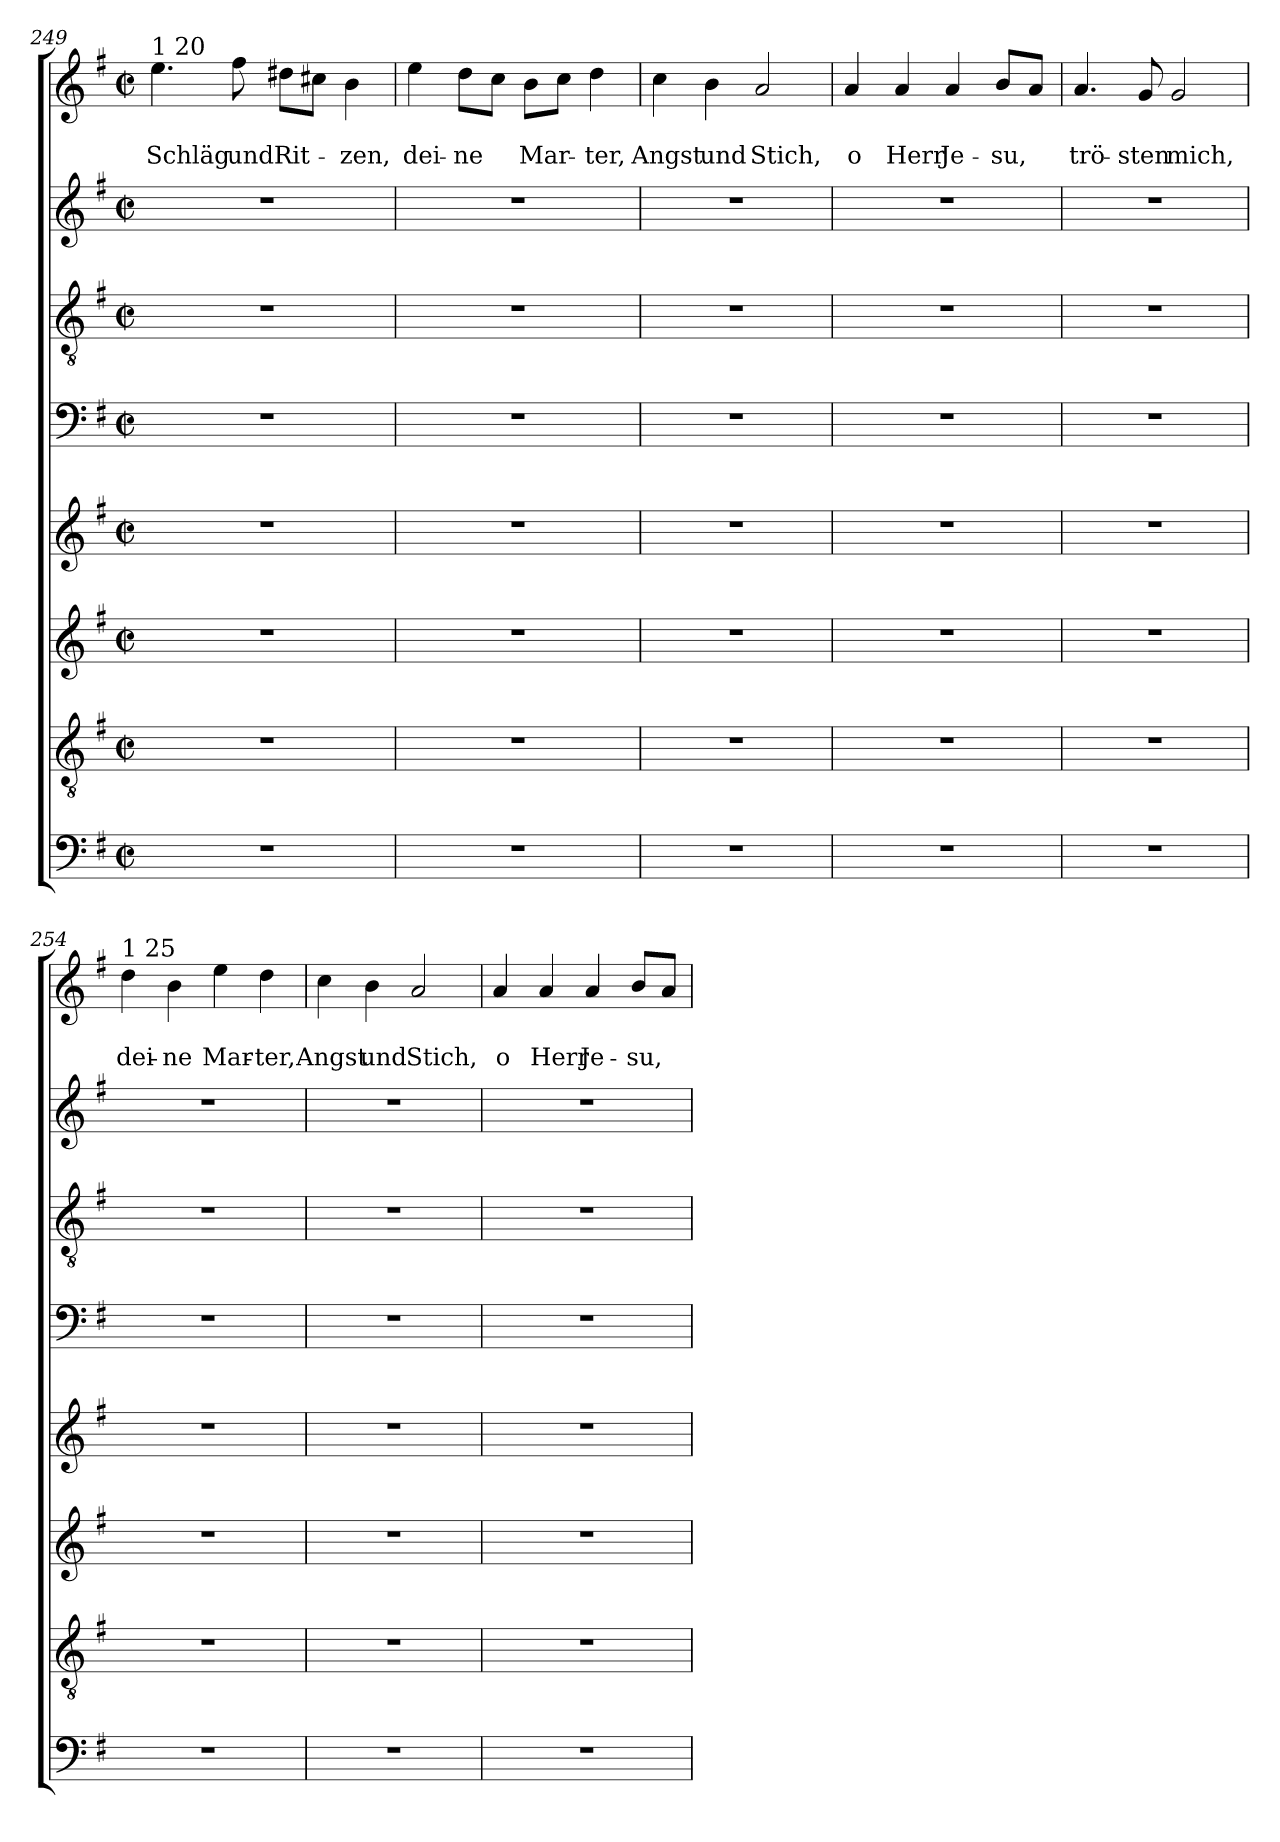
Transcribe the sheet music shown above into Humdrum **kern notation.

**kern	**kern	**kern	**kern	**kern	**kern	**kern	**kern	**text	**text
*part8	*part7	*part6	*part5	*part4	*part3	*part2	*part1	*part1	*part1
*staff8	*staff7	*staff6	*staff5	*staff4	*staff3	*staff2	*staff1	*staff1	*staff1
!!LO:LB:g=z
*clefF4	*clefGv2	*clefG2	*clefG2	*clefF4	*clefGv2	*clefG2	*clefG2	*	*
*k[f#]	*k[f#]	*k[f#]	*k[f#]	*k[f#]	*k[f#]	*k[f#]	*k[f#]	*	*
*G:	*G:	*G:	*G:	*G:	*G:	*G:	*G:	*	*
*M2/2	*M2/2	*M2/2	*M2/2	*M2/2	*M2/2	*M2/2	*M2/2	*	*
*met(c|)	*met(c|)	*met(c|)	*met(c|)	*met(c|)	*met(c|)	*met(c|)	*met(c|)	*	*
=249	=249	=249	=249	=249	=249	=249	=249	=249	=249
!	!	!	!	!	!	!	!LO:TX:a:t=1 20	!	!
!	!	!	!	!	!	!	!	!	!LO:LY:b
1r	1r	1r	1r	1r	1r	1r	4.ee\	.	Schläg
!	!	!	!	!	!	!	!	!	!LO:LY:b
.	.	.	.	.	.	.	8ff#\	.	und
!	!	!	!	!	!	!	!	!	!LO:LY:b
.	.	.	.	.	.	.	8dd#X\L	.	Rit-
.	.	.	.	.	.	.	8cc#\J	.	.
!	!	!	!	!	!	!	!	!	!LO:LY:b
.	.	.	.	.	.	.	4b\	.	-zen,
=250	=250	=250	=250	=250	=250	=250	=250	=250	=250
!	!	!	!	!	!	!	!	!	!LO:LY:b
1r	1r	1r	1r	1r	1r	1r	4ee\	.	dei-
!	!	!	!	!	!	!	!	!	!LO:LY:b
.	.	.	.	.	.	.	8dd\L	.	-ne
.	.	.	.	.	.	.	8cc\J	.	.
!	!	!	!	!	!	!	!	!	!LO:LY:b
.	.	.	.	.	.	.	8b\L	.	Mar-
.	.	.	.	.	.	.	8cc\J	.	.
!	!	!	!	!	!	!	!	!	!LO:LY:b
.	.	.	.	.	.	.	4dd\	.	-ter,
=251	=251	=251	=251	=251	=251	=251	=251	=251	=251
!	!	!	!	!	!	!	!	!	!LO:LY:b
1r	1r	1r	1r	1r	1r	1r	4cc\	.	Angst
!	!	!	!	!	!	!	!	!	!LO:LY:b
.	.	.	.	.	.	.	4b\	.	und
!	!	!	!	!	!	!	!	!	!LO:LY:b
.	.	.	.	.	.	.	2a/	.	Stich,
=252	=252	=252	=252	=252	=252	=252	=252	=252	=252
!	!	!	!	!	!	!	!	!	!LO:LY:b
1r	1r	1r	1r	1r	1r	1r	4a/	.	o
!	!	!	!	!	!	!	!	!	!LO:LY:b
.	.	.	.	.	.	.	4a/	.	Herr
!	!	!	!	!	!	!	!	!	!LO:LY:b
.	.	.	.	.	.	.	4a/	.	Je-
!	!	!	!	!	!	!	!	!	!LO:LY:b
.	.	.	.	.	.	.	8b/L	.	-su,
.	.	.	.	.	.	.	8a/J	.	.
=253	=253	=253	=253	=253	=253	=253	=253	=253	=253
!	!	!	!	!	!	!	!	!	!LO:LY:b
1r	1r	1r	1r	1r	1r	1r	4.a/	.	trö-
!	!	!	!	!	!	!	!	!	!LO:LY:b
.	.	.	.	.	.	.	8g/	.	-sten
!	!	!	!	!	!	!	!	!	!LO:LY:b
.	.	.	.	.	.	.	2g/	.	mich,
!!LO:LB:g=z
=254	=254	=254	=254	=254	=254	=254	=254	=254	=254
!	!	!	!	!	!	!	!LO:TX:a:t=1 25	!	!
!	!	!	!	!	!	!	!	!	!LO:LY:b
1r	1r	1r	1r	1r	1r	1r	4dd\	.	dei-
!	!	!	!	!	!	!	!	!	!LO:LY:b
.	.	.	.	.	.	.	4b\	.	-ne
!	!	!	!	!	!	!	!	!	!LO:LY:b
.	.	.	.	.	.	.	4ee\	.	Mar-
!	!	!	!	!	!	!	!	!	!LO:LY:b
.	.	.	.	.	.	.	4dd\	.	-ter,
=255	=255	=255	=255	=255	=255	=255	=255	=255	=255
!	!	!	!	!	!	!	!	!	!LO:LY:b
1r	1r	1r	1r	1r	1r	1r	4cc\	.	Angst
!	!	!	!	!	!	!	!	!	!LO:LY:b
.	.	.	.	.	.	.	4b\	.	und
!	!	!	!	!	!	!	!	!	!LO:LY:b
.	.	.	.	.	.	.	2a/	.	Stich,
=256	=256	=256	=256	=256	=256	=256	=256	=256	=256
!	!	!	!	!	!	!	!	!	!LO:LY:b
1r	1r	1r	1r	1r	1r	1r	4a/	.	o
!	!	!	!	!	!	!	!	!	!LO:LY:b
.	.	.	.	.	.	.	4a/	.	Herr
!	!	!	!	!	!	!	!	!	!LO:LY:b
.	.	.	.	.	.	.	4a/	.	Je-
!	!	!	!	!	!	!	!	!	!LO:LY:b
.	.	.	.	.	.	.	8b/L	.	-su,
.	.	.	.	.	.	.	8a/J	.	.
=	=	=	=	=	=	=	=	=	=
*-	*-	*-	*-	*-	*-	*-	*-	*-	*-
